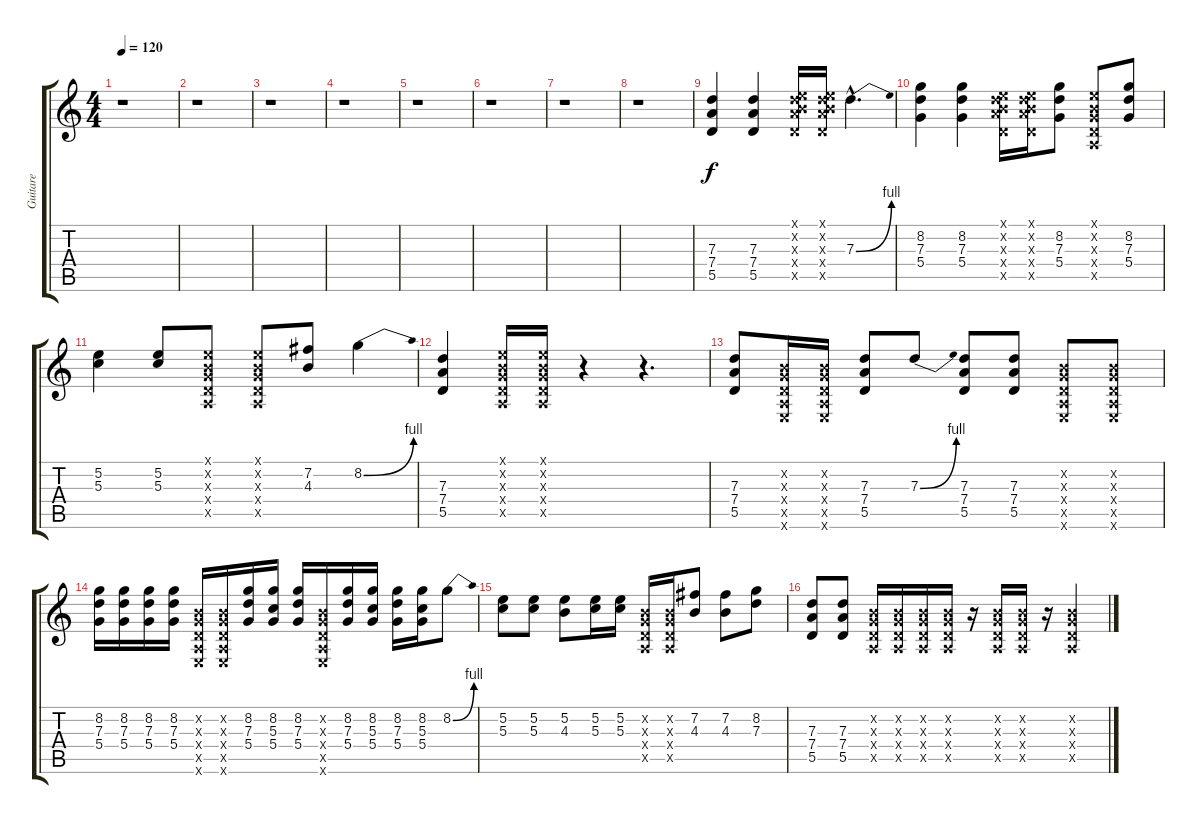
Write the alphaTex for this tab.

\track ("Guitare" "Guitare") {instrument distortionguitar}
\staff {score tabs}
\tuning (E4 B3 G3 D3 A2 E2) {hide}
\ts (4 4)
\tempo 120
\clef g2
\ks c
r.1{dy f instrument distortionguitar} |
r.1 |
r.1 |
r.1 |
r.1 |
r.1 |
r.1 |
r.1 |
(7.3 7.4 5.5).4 (7.3 7.4 5.5).4 (0.1{x} 0.2{x} 7.3{x} 7.4{x} 5.5{x}).16 (0.1{x} 0.2{x} 7.3{x} 7.4{x} 5.5{x}).16 7.3{be (bend 0 0 60 4) hac}.4{d} |
(8.2 7.3 5.4).4 (8.2 7.3 5.4).4 (0.1{x} 0.2{x} 7.3{x} 7.4{x} 5.5{x}).16 (0.1{x} 0.2{x} 7.3{x} 7.4{x} 5.5{x}).16 (8.2 7.3 5.4).8 (0.1{x} 0.2{x} 0.3{x} 0.4{x} 0.5{x}).8 (8.2 7.3 5.4).8 |
(5.2 5.3).4 (5.2 5.3).8 (0.1{x} 0.2{x} 0.3{x} 0.4{x} 0.5{x}).8 (0.1{x} 0.2{x} 0.3{x} 0.4{x} 0.5{x}).8 (7.2 4.3).8 8.2{be (bend 0 0 60 4)}.4 |
(7.3 7.4 5.5).4 (0.1{x} 0.2{x} 0.3{x} 0.4{x} 0.5{x}).16 (0.1{x} 0.2{x} 0.3{x} 0.4{x} 0.5{x}).16 r.4 r.4{d} |
(7.3 7.4 5.5).8 (0.2{x} 0.3{x} 0.4{x} 0.5{x} 0.6{x}).16 (0.2{x} 0.3{x} 0.4{x} 0.5{x} 0.6{x}).16 (7.3 7.4 5.5).8 7.3{be (bend 0 0 60 4)}.8 (7.3 7.4 5.5).8 (7.3 7.4 5.5).8 (0.2{x} 0.3{x} 0.4{x} 0.5{x} 0.6{x}).8 (0.2{x} 0.3{x} 0.4{x} 0.5{x} 0.6{x}).8 |
(8.2 7.3 5.4).16 (8.2 7.3 5.4).16 (8.2 7.3 5.4).16 (8.2 7.3 5.4).16 (0.2{x} 0.3{x} 0.4{x} 0.5{x} 0.6{x}).16 (0.2{x} 0.3{x} 0.4{x} 0.5{x} 0.6{x}).16 (8.2 7.3 5.4).16 (8.2 5.3 5.4).16 (8.2 7.3 5.4).16 (0.2{x} 0.3{x} 0.4{x} 0.5{x} 0.6{x}).16 (8.2 7.3 5.4).16 (8.2 5.3 5.4).16 (8.2 7.3 5.4).16 (8.2 5.3 5.4).16 8.2{be (bend 0 0 60 4)}.8 |
(5.2 5.3).8 (5.2 5.3).8 (5.2 4.3).8 (5.2 5.3).16 (5.2 5.3).16 (0.2{x} 0.3{x} 0.4{x} 0.5{x}).16 (0.2{x} 0.3{x} 0.4{x} 0.5{x}).16 (7.2 4.3).8 (7.2 4.3).8 (8.2 7.3).8 |
(7.3 7.4 5.5).8 (7.3 7.4 5.5).8 (0.2{x} 0.3{x} 0.4{x} 0.5{x}).16 (0.2{x} 0.3{x} 0.4{x} 0.5{x}).16 (0.2{x} 0.3{x} 0.4{x} 0.5{x}).16 (0.2{x} 0.3{x} 0.4{x} 0.5{x}).16 r.16 (0.2{x} 0.3{x} 0.4{x} 0.5{x}).16 (0.2{x} 0.3{x} 0.4{x} 0.5{x}).16 r.16 (0.2{x} 0.3{x} 0.4{x} 0.5{x}).4
